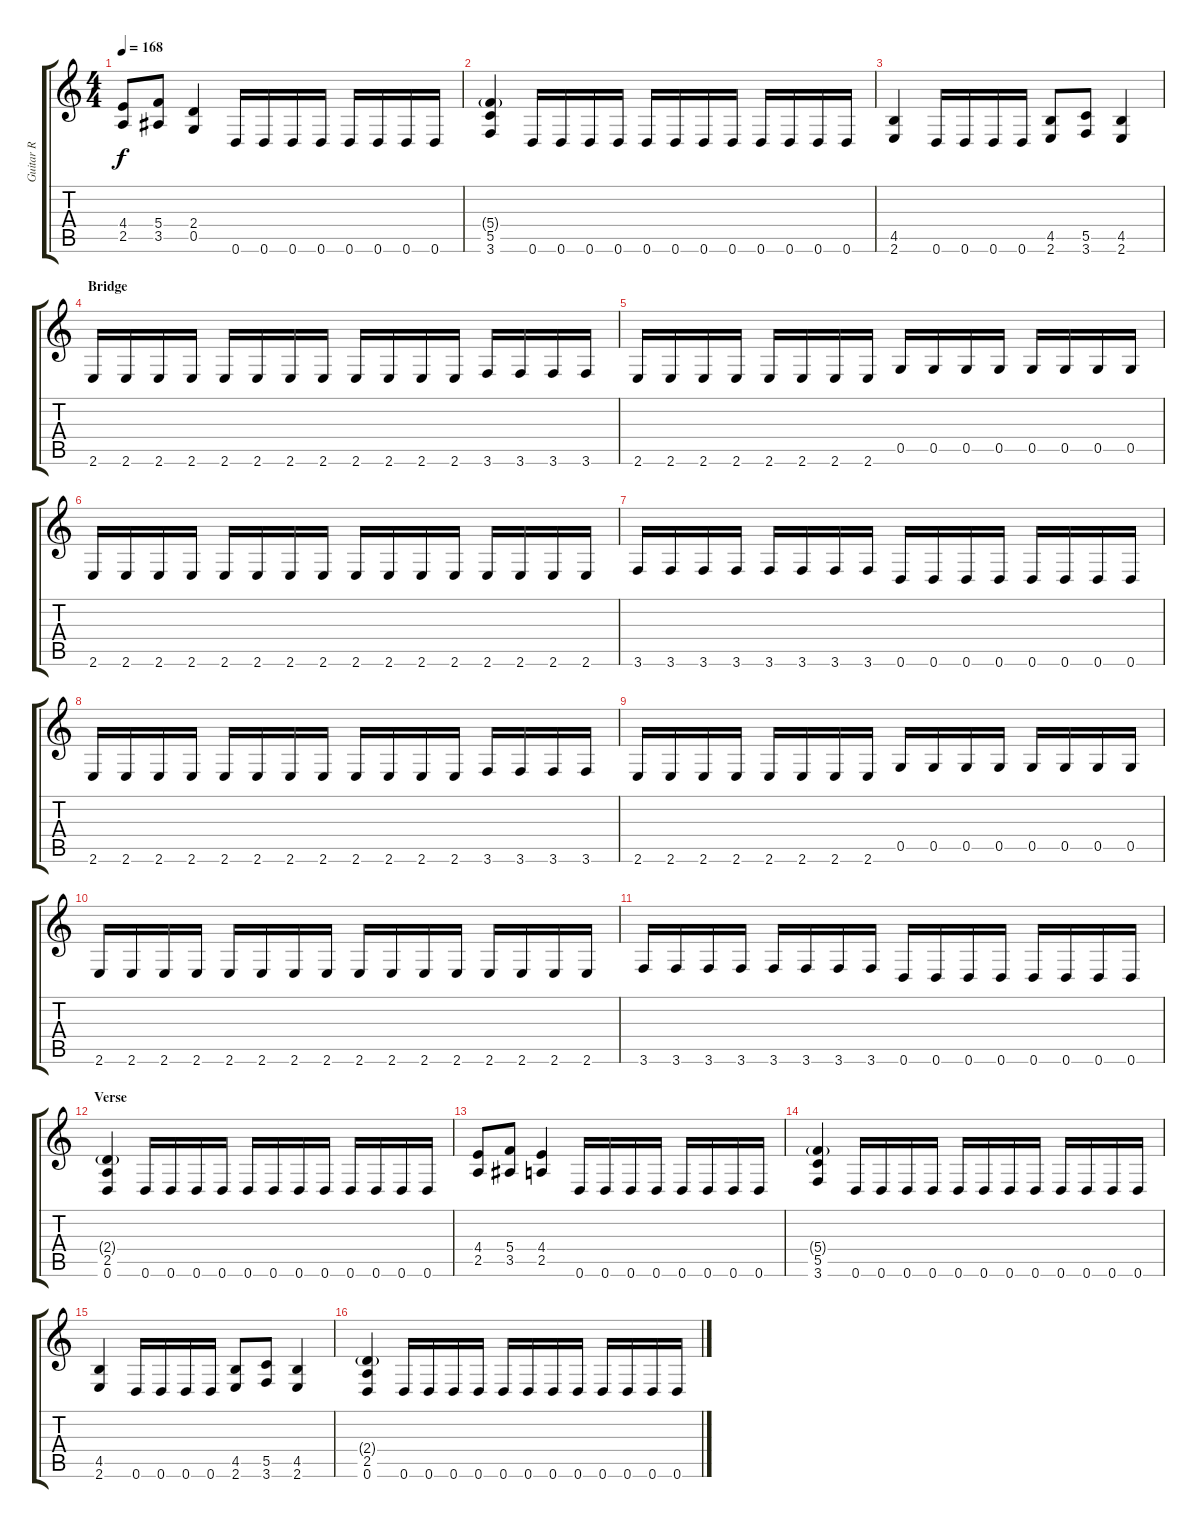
\track ("Guitar R" "Guitar R") {instrument distortionguitar}
\staff {score tabs}
\tuning (D4 A3 F3 C3 G2 D2) {hide}
\ts (4 4)
\tempo 168
\clef g2
\ks c
(4.4 2.5).8{dy f} (5.4 3.5).8 (2.4 0.5).4 0.6.16 0.6.16 0.6.16 0.6.16 0.6.16 0.6.16 0.6.16 0.6.16 |
(5.4{g} 5.5 3.6).4 0.6.16 0.6.16 0.6.16 0.6.16 0.6.16 0.6.16 0.6.16 0.6.16 0.6.16 0.6.16 0.6.16 0.6.16 |
(4.5 2.6).4 0.6.16 0.6.16 0.6.16 0.6.16 (4.5 2.6).8 (5.5 3.6).8 (4.5 2.6).4 |
\section ("" "Bridge")
2.6.16 2.6.16 2.6.16 2.6.16 2.6.16 2.6.16 2.6.16 2.6.16 2.6.16 2.6.16 2.6.16 2.6.16 3.6.16 3.6.16 3.6.16 3.6.16 |
2.6.16 2.6.16 2.6.16 2.6.16 2.6.16 2.6.16 2.6.16 2.6.16 0.5.16 0.5.16 0.5.16 0.5.16 0.5.16 0.5.16 0.5.16 0.5.16 |
2.6.16 2.6.16 2.6.16 2.6.16 2.6.16 2.6.16 2.6.16 2.6.16 2.6.16 2.6.16 2.6.16 2.6.16 2.6.16 2.6.16 2.6.16 2.6.16 |
3.6.16 3.6.16 3.6.16 3.6.16 3.6.16 3.6.16 3.6.16 3.6.16 0.6.16 0.6.16 0.6.16 0.6.16 0.6.16 0.6.16 0.6.16 0.6.16 |
2.6.16 2.6.16 2.6.16 2.6.16 2.6.16 2.6.16 2.6.16 2.6.16 2.6.16 2.6.16 2.6.16 2.6.16 3.6.16 3.6.16 3.6.16 3.6.16 |
2.6.16 2.6.16 2.6.16 2.6.16 2.6.16 2.6.16 2.6.16 2.6.16 0.5.16 0.5.16 0.5.16 0.5.16 0.5.16 0.5.16 0.5.16 0.5.16 |
2.6.16 2.6.16 2.6.16 2.6.16 2.6.16 2.6.16 2.6.16 2.6.16 2.6.16 2.6.16 2.6.16 2.6.16 2.6.16 2.6.16 2.6.16 2.6.16 |
3.6.16 3.6.16 3.6.16 3.6.16 3.6.16 3.6.16 3.6.16 3.6.16 0.6.16 0.6.16 0.6.16 0.6.16 0.6.16 0.6.16 0.6.16 0.6.16 |
\section ("" "Verse")
(2.4{g} 2.5 0.6).4 0.6.16 0.6.16 0.6.16 0.6.16 0.6.16 0.6.16 0.6.16 0.6.16 0.6.16 0.6.16 0.6.16 0.6.16 |
(4.4 2.5).8 (5.4 3.5).8 (4.4 2.5).4 0.6.16 0.6.16 0.6.16 0.6.16 0.6.16 0.6.16 0.6.16 0.6.16 |
(5.4{g} 5.5 3.6).4 0.6.16 0.6.16 0.6.16 0.6.16 0.6.16 0.6.16 0.6.16 0.6.16 0.6.16 0.6.16 0.6.16 0.6.16 |
(4.5 2.6).4 0.6.16 0.6.16 0.6.16 0.6.16 (4.5 2.6).8 (5.5 3.6).8 (4.5 2.6).4 |
(2.4{g} 2.5 0.6).4 0.6.16 0.6.16 0.6.16 0.6.16 0.6.16 0.6.16 0.6.16 0.6.16 0.6.16 0.6.16 0.6.16 0.6.16
